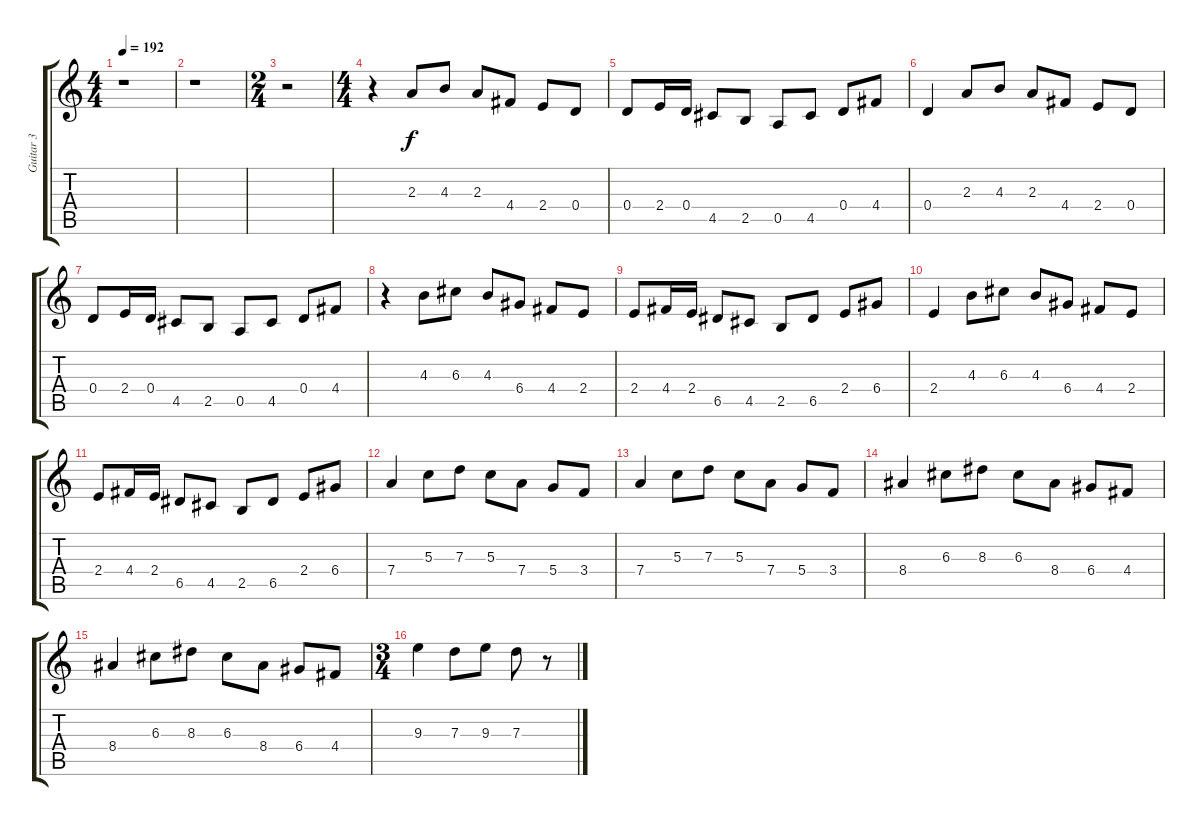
\track ("Guitar 3" "Guitar 3") {instrument electricguitarclean}
\staff {score tabs}
\tuning (E4 B3 G3 D3 A2 E2) {hide}
\ts (4 4)
\tempo 192
\clef g2
\ks c
r.1{dy f} |
r.1 |
\ts (2 4)
r.2 |
\ts (4 4)
r.4 2.3.8 4.3.8 2.3.8 4.4.8 2.4.8 0.4.8 |
0.4.8 2.4.16 0.4.16 4.5.8 2.5.8 0.5.8 4.5.8 0.4.8 4.4.8 |
0.4.4 2.3.8 4.3.8 2.3.8 4.4.8 2.4.8 0.4.8 |
0.4.8 2.4.16 0.4.16 4.5.8 2.5.8 0.5.8 4.5.8 0.4.8 4.4.8 |
r.4 4.3.8 6.3.8 4.3.8 6.4.8 4.4.8 2.4.8 |
2.4.8 4.4.16 2.4.16 6.5.8 4.5.8 2.5.8 6.5.8 2.4.8 6.4.8 |
2.4.4 4.3.8 6.3.8 4.3.8 6.4.8 4.4.8 2.4.8 |
2.4.8 4.4.16 2.4.16 6.5.8 4.5.8 2.5.8 6.5.8 2.4.8 6.4.8 |
7.4.4 5.3.8 7.3.8 5.3.8 7.4.8 5.4.8 3.4.8 |
7.4.4 5.3.8 7.3.8 5.3.8 7.4.8 5.4.8 3.4.8 |
8.4.4 6.3.8 8.3.8 6.3.8 8.4.8 6.4.8 4.4.8 |
8.4.4 6.3.8 8.3.8 6.3.8 8.4.8 6.4.8 4.4.8 |
\ts (3 4)
9.3.4 7.3.8 9.3.8 7.3.8 r.8
